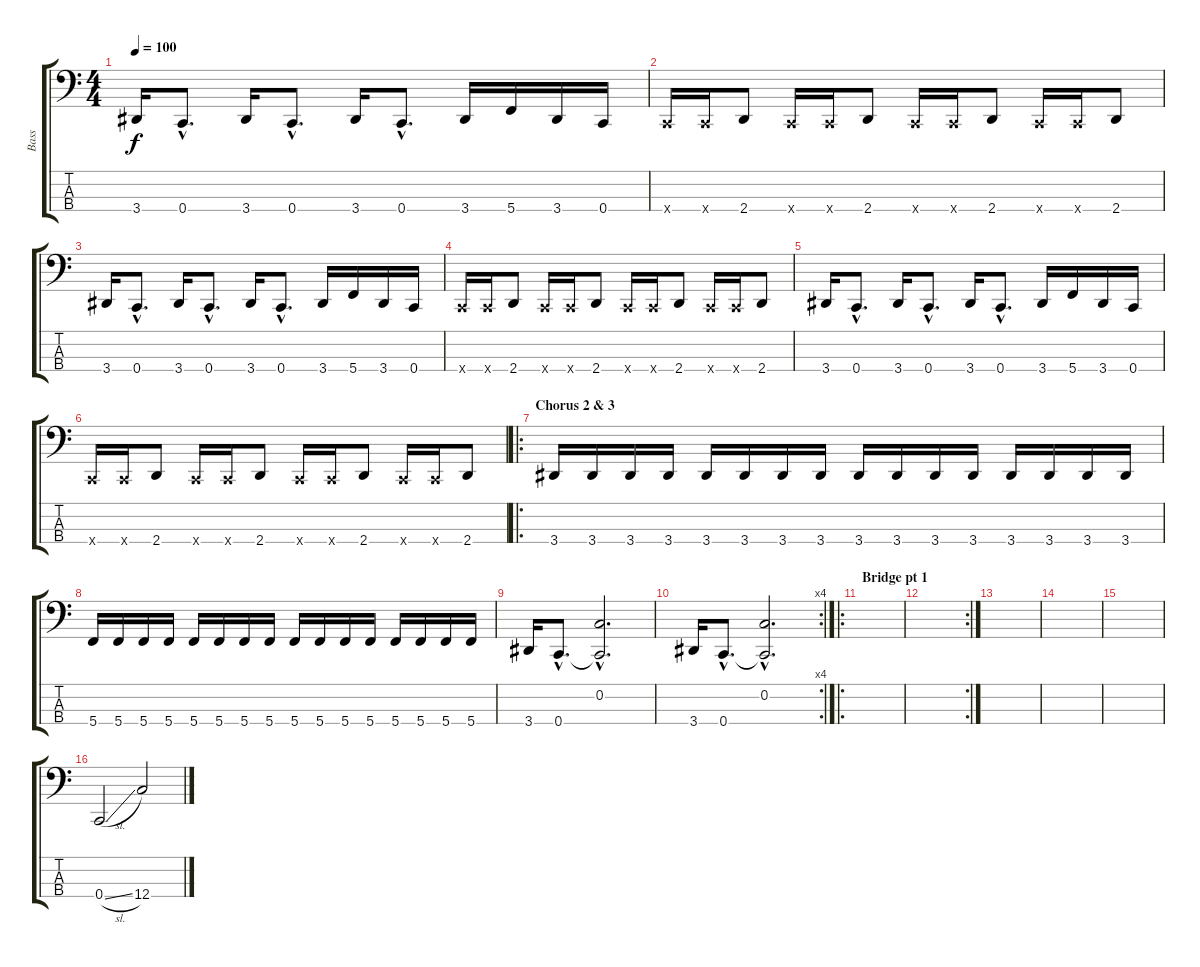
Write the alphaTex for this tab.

\track ("Bass" "Bass") {instrument electricbassfinger}
\staff {score tabs}
\tuning (F2 C2 G1 C1) {hide}
\ts (4 4)
\tempo 100
\clef f4
\ks c
3.4.16{dy f} 0.4{hac}.8{d} 3.4.16 0.4{hac}.8{d} 3.4.16 0.4{hac}.8{d} 3.4.16 5.4.16 3.4.16 0.4.16 |
0.4{x}.16 0.4{x}.16 2.4.8 0.4{x}.16 0.4{x}.16 2.4.8 0.4{x}.16 0.4{x}.16 2.4.8 0.4{x}.16 0.4{x}.16 2.4.8 |
3.4.16 0.4{hac}.8{d} 3.4.16 0.4{hac}.8{d} 3.4.16 0.4{hac}.8{d} 3.4.16 5.4.16 3.4.16 0.4.16 |
0.4{x}.16 0.4{x}.16 2.4.8 0.4{x}.16 0.4{x}.16 2.4.8 0.4{x}.16 0.4{x}.16 2.4.8 0.4{x}.16 0.4{x}.16 2.4.8 |
3.4.16 0.4{hac}.8{d} 3.4.16 0.4{hac}.8{d} 3.4.16 0.4{hac}.8{d} 3.4.16 5.4.16 3.4.16 0.4.16 |
0.4{x}.16 0.4{x}.16 2.4.8 0.4{x}.16 0.4{x}.16 2.4.8 0.4{x}.16 0.4{x}.16 2.4.8 0.4{x}.16 0.4{x}.16 2.4.8 |
\ro
\section ("" "Chorus 2 & 3")
3.4.16 3.4.16 3.4.16 3.4.16 3.4.16 3.4.16 3.4.16 3.4.16 3.4.16 3.4.16 3.4.16 3.4.16 3.4.16 3.4.16 3.4.16 3.4.16 |
5.4.16 5.4.16 5.4.16 5.4.16 5.4.16 5.4.16 5.4.16 5.4.16 5.4.16 5.4.16 5.4.16 5.4.16 5.4.16 5.4.16 5.4.16 5.4.16 |
3.4.16 0.4{hac}.8{d} (0.2{hac} 0.4{hac t}).2{d} |
\rc 4
3.4.16 0.4{hac}.8{d} (0.2{hac} 0.4{hac t}).2{d} |
\ro
\section ("" "Bridge pt 1")
|
\rc 2
|
|
|
|
0.4{sl}.2 12.4.2
